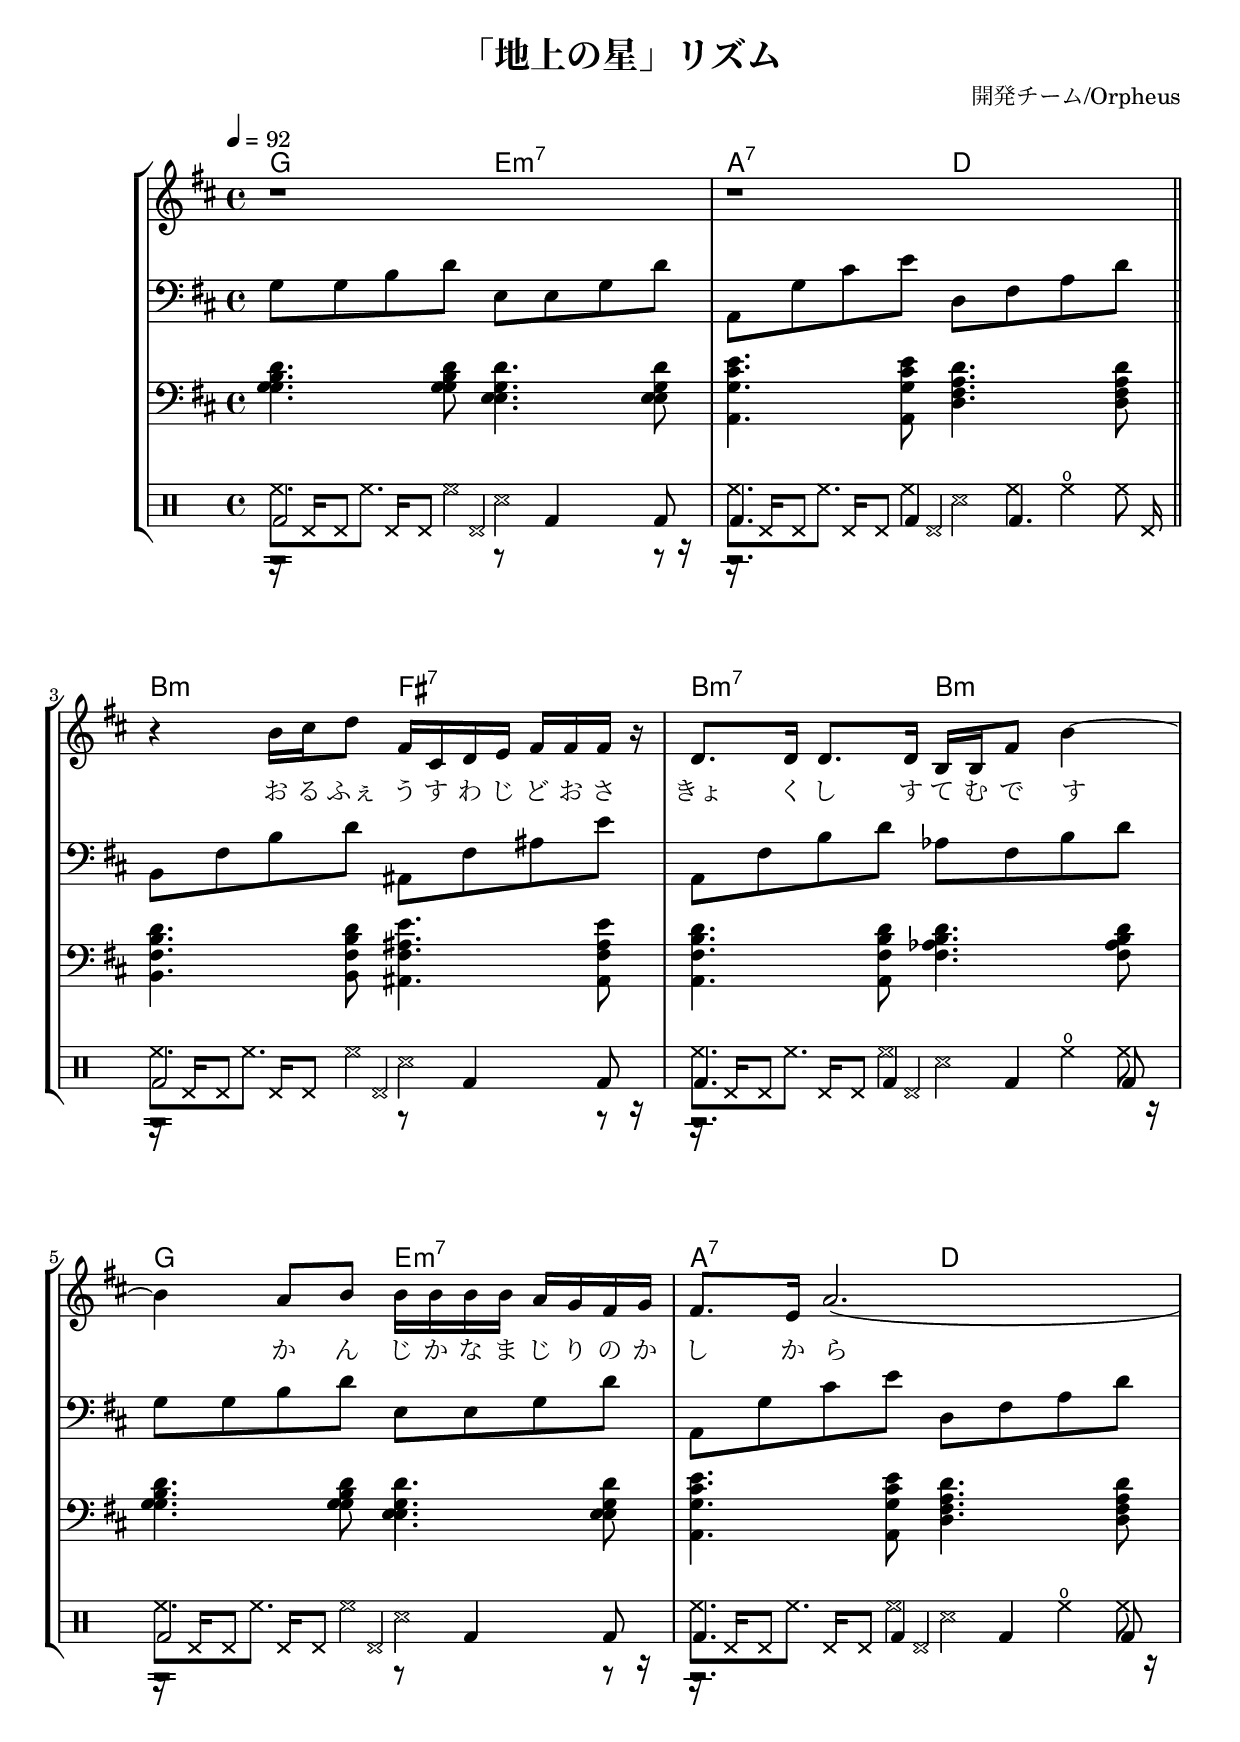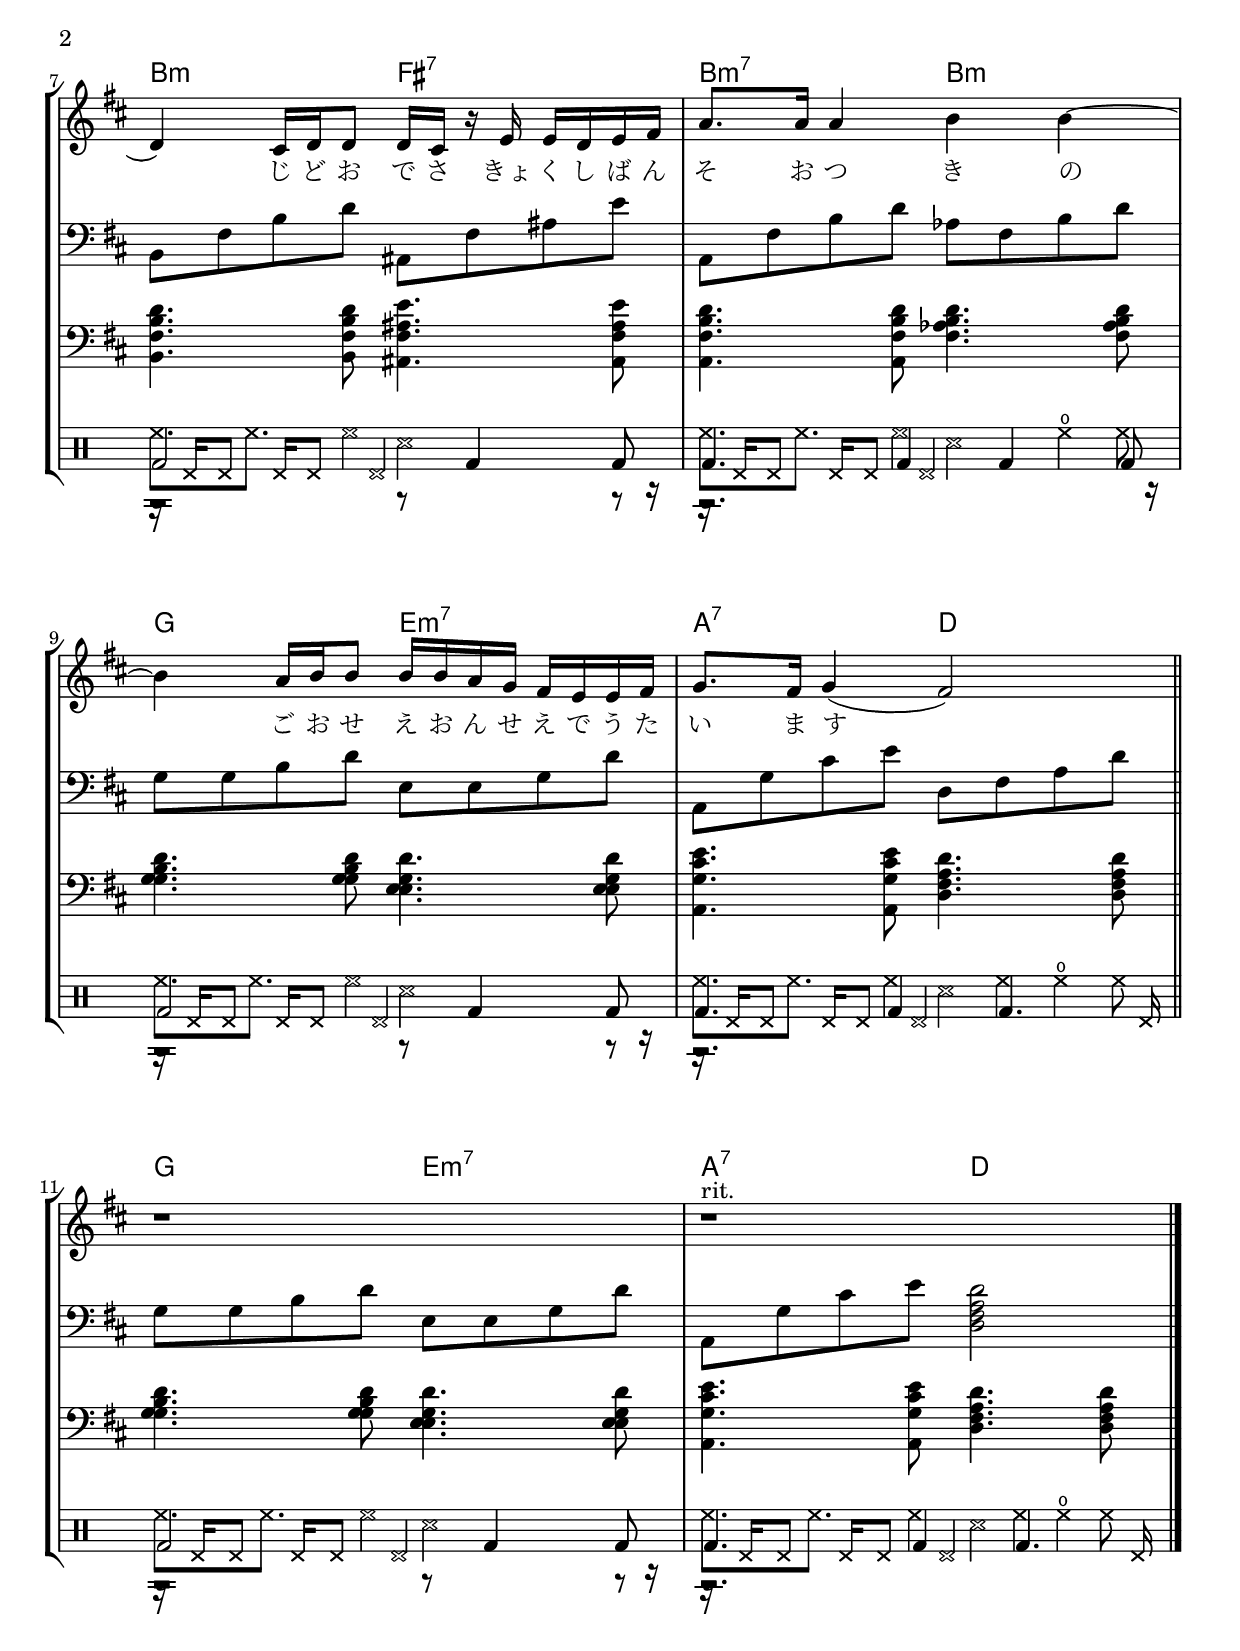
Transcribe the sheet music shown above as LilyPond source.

\version "2.12.1"

\header {
	title = \markup {「地上の星」リズム}
	composer = \markup \center-column {開発チーム/Orpheus}
}

harmony = \chordmode {
	g2 e:min7 a:7 d 

	b:m fis:7 b:min7 b:m g e:min7 a:7 d b:m fis:7 b:min7 b:m g e:min7 a:7 d 

	g e:min7 a:7 d 
}

melody = {
	\key d \major
	\tempo 4 = 92
	r1 | r1   
	\set Staff.midiInstrument = #"fss0.42"
	r4 b'16  cis''16  d''8  fis'16  cis'16  d'16  e'16  fis'16  fis'16  fis'16  r16 
	d'8.  d'16  d'8.  d'16  b16  b16  fis'8  b'4~ 
	b'4  a'8  b'8  b'16  b'16  b'16  b'16  a'16  g'16  fis'16  g'16 
	fis'8.  e'16  a'2. 
	(d'4)  cis'16  d'16  d'8  d'16  cis'16  r16  e'16  e'16  d'16  e'16  fis'16 
	a'8.  a'16  a'4  b'4  b'4~ 
	b'4  a'16  b'16  b'8  b'16  b'16  a'16  g'16  fis'16  e'16  e'16  fis'16 
	g'8.  fis'16  g'4  (fis'2)
	r1 | r1^"rit." \bar "|."
}

words = \lyricmode {
	
	お  る  ふぇ  う  す  わ  じ  ど  お  さ  きょ  く  し  す  て  む  で  す  か  ん  じ  か  な  ま  じ  り  の  か  し  か  ら  じ  ど  お  で  さ  きょ  く  し  ば  ん  そ  お  つ  き  の  ご  お  せ  え  お  ん  せ  え  で  う  た  い  ま  す  
	
}

tempochange = {
	\tempo 4 = 92
	r1 | r1 \bar "||"
	\tempo 4 = 92
	r1 | r1 | r1 | r1 | r1 | r1 | r1 | r1 \bar "||"
	\tempo 4 = 92
	r1 | \tempo 4 = 69 r2 \tempo 4 = 61 r2 \bar "|."
}

mainacc = {
	\clef bass
	\set Staff.midiInstrument = #"Acoustic Guitar (nylon)"
	\key d \major
	\tempo 4 = 92
	g8 g8 b8 d'8
	e8 e8 g8 d'8
	a,8 g8 cis'8 e'8
	d8 fis8 a8 d'8
	\bar "||"

	\set Staff.midiInstrument = #"Acoustic Guitar (nylon)"
	b,8 fis8 b8 d'8
	ais,8 fis8 ais8 e'8
	a,8 fis8 b8 d'8
	as8 fis8 b8 d'8
	g8 g8 b8 d'8
	e8 e8 g8 d'8
	a,8 g8 cis'8 e'8
	d8 fis8 a8 d'8
	b,8 fis8 b8 d'8
	ais,8 fis8 ais8 e'8
	a,8 fis8 b8 d'8
	as8 fis8 b8 d'8
	g8 g8 b8 d'8
	e8 e8 g8 d'8
	a,8 g8 cis'8 e'8
	d8 fis8 a8 d'8
	\bar "||"

	\set Staff.midiInstrument = #"Acoustic Guitar (nylon)"
	g8 g8 b8 d'8
	e8 e8 g8 d'8
	a,8 g8 cis'8 e'8
	<d fis a d'>2
	\bar "|."
}

subacc = {
	\clef bass
	\set Staff.midiInstrument = #"String Ensemble 1"
	\key d \major
	\tempo 4 = 92
	<g g b d'>4. <g g b d'>8
	<e e g d'>4. <e e g d'>8
	<a, g cis' e'>4. <a, g cis' e'>8
	<d fis a d'>4. <d fis a d'>8
	\bar "||"

	\set Staff.midiInstrument = #"String Ensemble 1"
	<b, fis b d'>4. <b, fis b d'>8
	<ais, fis ais e'>4. <ais, fis ais e'>8
	<a, fis b d'>4. <a, fis b d'>8
	<as fis b d'>4. <as fis b d'>8
	<g g b d'>4. <g g b d'>8
	<e e g d'>4. <e e g d'>8
	<a, g cis' e'>4. <a, g cis' e'>8
	<d fis a d'>4. <d fis a d'>8
	<b, fis b d'>4. <b, fis b d'>8
	<ais, fis ais e'>4. <ais, fis ais e'>8
	<a, fis b d'>4. <a, fis b d'>8
	<as fis b d'>4. <as fis b d'>8
	<g g b d'>4. <g g b d'>8
	<e e g d'>4. <e e g d'>8
	<a, g cis' e'>4. <a, g cis' e'>8
	<d fis a d'>4. <d fis a d'>8
	\bar "||"

	\set Staff.midiInstrument = #"String Ensemble 1"
	<g g b d'>4. <g g b d'>8
	<e e g d'>4. <e e g d'>8
	<a, g cis' e'>4. <a, g cis' e'>8
	<d fis a d'>4. <d fis a d'>8
	\bar "|."
}

percA = {
	\drummode {
	r1  |r2. hho4  \bar "||"
	r1  |r2. hho4  |r1  |r2. hho4  |r1  |r2. hho4  |r1  |r2. hho4  \bar "||"
	r1  |r2. hho4  \bar "|."
	}
}

percB = {
	\drummode {
	r16 hhp16 hhp8 hhp16 hhp8 hhp2 r16  |r16 hhp16 hhp8 hhp16 hhp8 hhp2 hhp16  \bar "||"
	r16 hhp16 hhp8 hhp16 hhp8 hhp2 r16  |r16 hhp16 hhp8 hhp16 hhp8 hhp2 r16  |r16 hhp16 hhp8 hhp16 hhp8 hhp2 r16  |r16 hhp16 hhp8 hhp16 hhp8 hhp2 r16  |r16 hhp16 hhp8 hhp16 hhp8 hhp2 r16  |r16 hhp16 hhp8 hhp16 hhp8 hhp2 r16  |r16 hhp16 hhp8 hhp16 hhp8 hhp2 r16  |r16 hhp16 hhp8 hhp16 hhp8 hhp2 hhp16  \bar "||"
	r16 hhp16 hhp8 hhp16 hhp8 hhp2 r16  |r16 hhp16 hhp8 hhp16 hhp8 hhp2 hhp16  \bar "|."
	}
}

percC = {
	\drummode {
	hh8. hh8. hh2 r8  |hh8. hh8. hh4 hh4 hh8  \bar "||"
	hh8. hh8. hh2 r8  |hh8. hh8. hh2 hh8  |hh8. hh8. hh2 r8  |hh8. hh8. hh2 hh8  |hh8. hh8. hh2 r8  |hh8. hh8. hh2 hh8  |hh8. hh8. hh2 r8  |hh8. hh8. hh4 hh4 hh8  \bar "||"
	hh8. hh8. hh2 r8  |hh8. hh8. hh4 hh4 hh8  \bar "|."
	}
}

percD = {
	\drummode {
	r2 ss2  |r2 ss2  \bar "||"
	r2 ss2  |r2 ss2  |r2 ss2  |r2 ss2  |r2 ss2  |r2 ss2  |r2 ss2  |r2 ss2  \bar "||"
	r2 ss2  |r2 ss2  \bar "|."
	}
}

percE = {
	\drummode {
	bd2 r8 bd4 bd8  |bd4. bd4 bd4.  \bar "||"
	bd2 r8 bd4 bd8  |bd4. bd4 bd4 bd8  |bd2 r8 bd4 bd8  |bd4. bd4 bd4 bd8  |bd2 r8 bd4 bd8  |bd4. bd4 bd4 bd8  |bd2 r8 bd4 bd8  |bd4. bd4 bd4.  \bar "||"
	bd2 r8 bd4 bd8  |bd4. bd4 bd4.  \bar "|."
	}
}

\score {
	<<
		\new StaffGroup <<
			\new ChordNames {\harmony}
			\new Voice = "melody" {\melody}
			\new Lyrics \lyricsto "melody" \words
			\new Staff = "mainacc" {\mainacc}
			\new Staff = "subacc" {\subacc}
			\new DrumStaff <<
				\new DrumVoice {\percA}
				\new DrumVoice {\percB}
				\new DrumVoice {\percC}
				\new DrumVoice {\percD}
				\new DrumVoice {\percE}
			>>
		>>
	>>
	\layout { }
}
